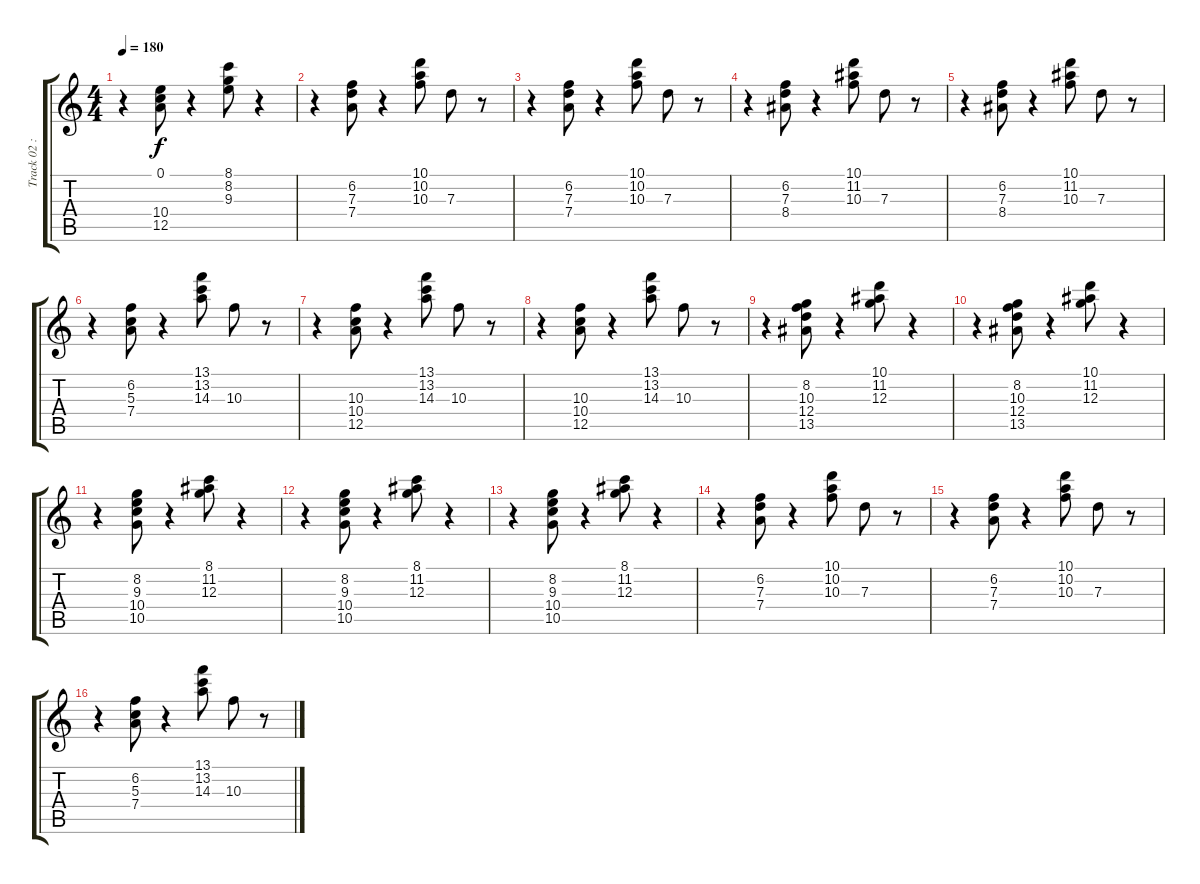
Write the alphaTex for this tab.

\track ("Track 02 : unspecified" "Track 02 :") {instrument electricguitarclean}
\staff {score tabs}
\tuning (E4 B3 G3 D3 A2 E2) {hide}
\ts (4 4)
\tempo 180
\clef g2
\ks c
r.4{dy f} (0.1 10.4 12.5).8 r.4 (8.1 8.2 9.3).8 r.4 |
r.4 (6.2 7.3 7.4).8 r.4 (10.1 10.2 10.3).8 7.3.8 r.8 |
r.4 (6.2 7.3 7.4).8 r.4 (10.1 10.2 10.3).8 7.3.8 r.8 |
r.4 (6.2 7.3 8.4).8 r.4 (10.1 11.2 10.3).8 7.3.8 r.8 |
r.4 (6.2 7.3 8.4).8 r.4 (10.1 11.2 10.3).8 7.3.8 r.8 |
r.4 (6.2 5.3 7.4).8 r.4 (13.1 13.2 14.3).8 10.3.8 r.8 |
r.4 (10.3 10.4 12.5).8 r.4 (13.1 13.2 14.3).8 10.3.8 r.8 |
r.4 (10.3 10.4 12.5).8 r.4 (13.1 13.2 14.3).8 10.3.8 r.8 |
r.4 (8.2 10.3 12.4 13.5).8 r.4 (10.1 11.2 12.3).8 r.4 |
r.4 (8.2 10.3 12.4 13.5).8 r.4 (10.1 11.2 12.3).8 r.4 |
r.4 (8.2 9.3 10.4 10.5).8 r.4 (8.1 11.2 12.3).8 r.4 |
r.4 (8.2 9.3 10.4 10.5).8 r.4 (8.1 11.2 12.3).8 r.4 |
r.4 (8.2 9.3 10.4 10.5).8 r.4 (8.1 11.2 12.3).8 r.4 |
r.4 (6.2 7.3 7.4).8 r.4 (10.1 10.2 10.3).8 7.3.8 r.8 |
r.4 (6.2 7.3 7.4).8 r.4 (10.1 10.2 10.3).8 7.3.8 r.8 |
r.4 (6.2 5.3 7.4).8 r.4 (13.1 13.2 14.3).8 10.3.8 r.8
